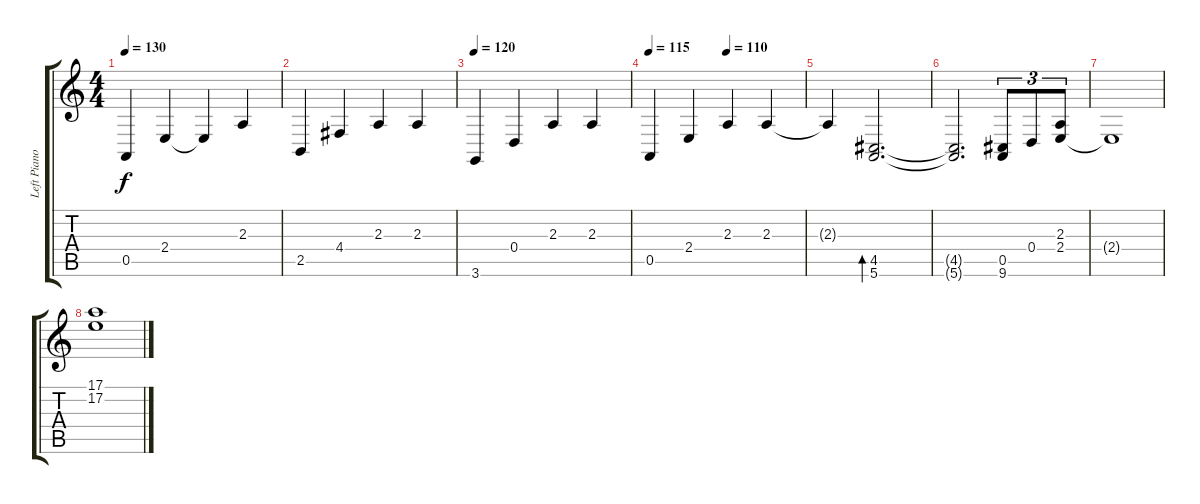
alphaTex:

\track ("Left Piano" "Left Piano") {instrument acousticgrandpiano}
\staff {score tabs}
\tuning (E4 B3 G3 D3 A2 E2) {hide}
\ts (4 4)
\tempo 130
\clef g2
\ks c
0.5.4{dy f} 2.4.4 2.4{t}.4 2.3.4 |
2.5.4 4.4.4 2.3.4 2.3.4 |
\tempo 120
3.6.4 0.4.4 2.3.4 2.3.4 |
\tempo 115
\tempo (110 0.5)
0.5.4 2.4.4 2.3.4 2.3.4 |
2.3{t}.4 (4.5 5.6).2{d bd 480} |
(4.5{t} 5.6{t}).2{d} (0.5 9.6).8{tu (3 2)} 0.4.8{tu (3 2)} (2.3 2.4).8{tu (3 2)} |
2.4{t}.1 |
(17.1 17.2).1
